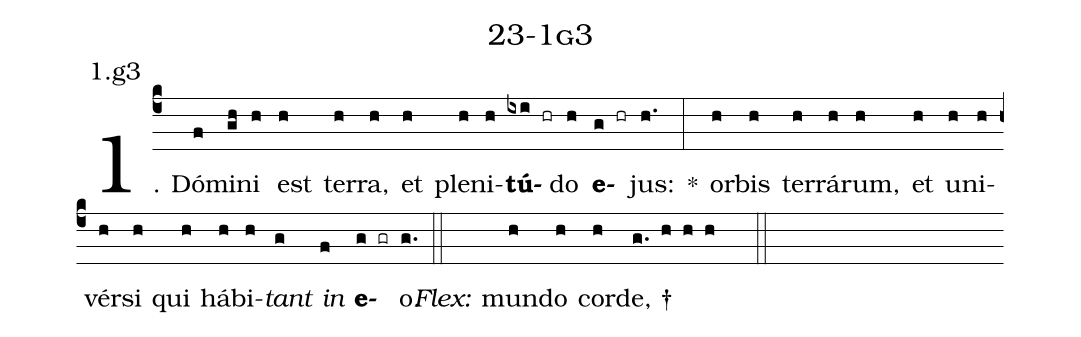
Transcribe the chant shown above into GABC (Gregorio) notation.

name: 23-1g3;
annotation: 1.g3;
%%
(c4)1. Dó(f)mi(gh)ni(h) est(h) ter(h)ra,(h) et(h) ple(h)ni(h)<b>tú</b>(ixi hr)do(h) <b>e</b>(g hr)jus:(h.) *(:) or(h)bis(h) ter(h)rá(h)rum,(h) et(h) u(h)ni(h)vér(h)si(h) qui(h) há(h)bi(h)<i>tant</i>(g) <i>in</i>(f) <b>e</b>(g gr)o.(g.) (::)
<i>Flex:</i>()  mun(h)do(h) cor(h)de, †(g. h h h  ::)
